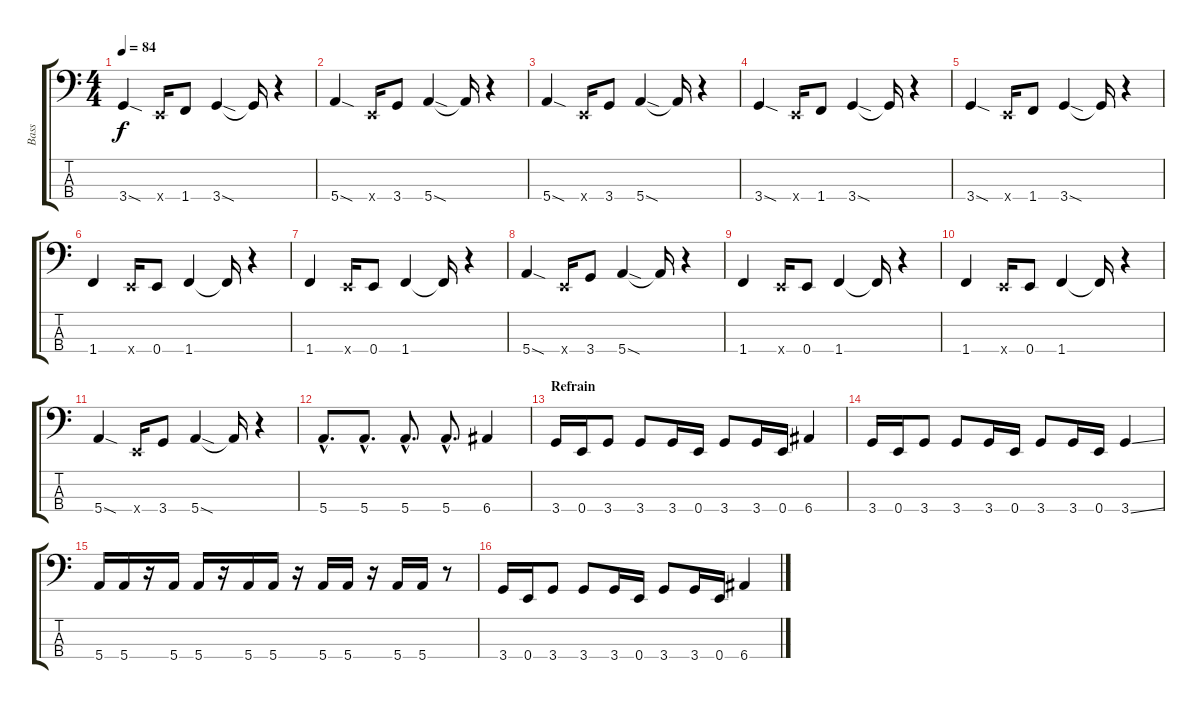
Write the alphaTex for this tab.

\track ("Bass" "Bass") {instrument electricbassfinger}
\staff {score tabs}
\tuning (G2 D2 A1 E1) {hide}
\ts (4 4)
\tempo 84
\clef f4
\ks c
3.4{sod}.4{dy f} 0.4{x}.16 1.4.8 3.4{sod}.4 3.4{t}.16 r.4 |
5.4{sod}.4 0.4{x}.16 3.4.8 5.4{sod}.4 5.4{t}.16 r.4 |
5.4{sod}.4 0.4{x}.16 3.4.8 5.4{sod}.4 5.4{t}.16 r.4 |
3.4{sod}.4 0.4{x}.16 1.4.8 3.4{sod}.4 3.4{t}.16 r.4 |
3.4{sod}.4 0.4{x}.16 1.4.8 3.4{sod}.4 3.4{t}.16 r.4 |
1.4.4 0.4{x}.16 0.4.8 1.4.4 1.4{t}.16 r.4 |
1.4.4 0.4{x}.16 0.4.8 1.4.4 1.4{t}.16 r.4 |
5.4{sod}.4 0.4{x}.16 3.4.8 5.4{sod}.4 5.4{t}.16 r.4 |
1.4.4 0.4{x}.16 0.4.8 1.4.4 1.4{t}.16 r.4 |
1.4.4 0.4{x}.16 0.4.8 1.4.4 1.4{t}.16 r.4 |
5.4{sod}.4 0.4{x}.16 3.4.8 5.4{sod}.4 5.4{t}.16 r.4 |
5.4{hac}.8{d} 5.4{hac}.8{d} 5.4{hac}.8{d} 5.4{hac}.8{d} 6.4.4 |
\section ("" "Refrain")
3.4.16 0.4.16 3.4.8 3.4.8 3.4.16 0.4.16 3.4.8 3.4.16 0.4.16 6.4.4 |
3.4.16 0.4.16 3.4.8 3.4.8 3.4.16 0.4.16 3.4.8 3.4.16 0.4.16 3.4{ss}.4 |
5.4.16 5.4.16 r.16 5.4.16 5.4.16 r.16 5.4.16 5.4.16 r.16 5.4.16 5.4.16 r.16 5.4.16 5.4.16 r.8 |
3.4.16 0.4.16 3.4.8 3.4.8 3.4.16 0.4.16 3.4.8 3.4.16 0.4.16 6.4.4
